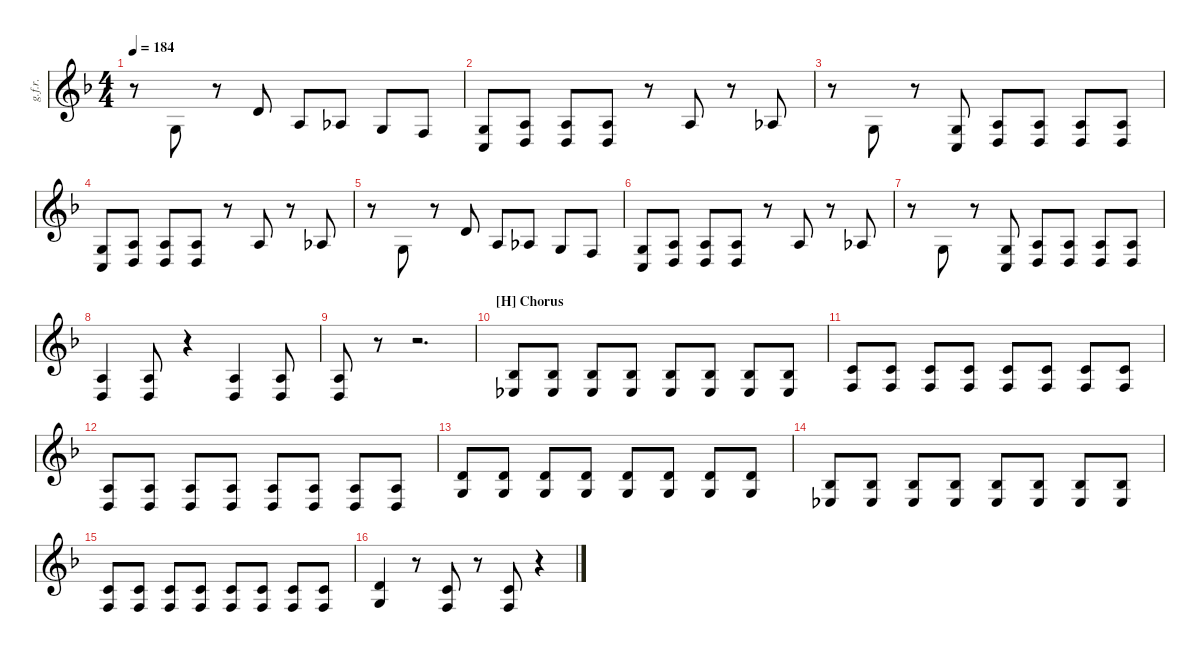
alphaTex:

\defaultSystemsLayout 4
\hideDynamics
\bracketExtendMode nobrackets
\otherSystemsTrackNameOrientation horizontal
\track ("Guitar Folder R" "g.f.r.") {instrument distortionguitar}
\staff {score}
\tuning (D4 A3 F3 C3 G2 C2)
\ts (4 4)
\tempo 184
\clef g2
\ks dminor
r.8{dy mf beam Down} 7.6{acc forcenatural}.8{beam Up} r.8{beam Up} 7.5{acc forcenatural}.8{beam Up} 9.6{acc forcenatural}.8{beam Up} 8.6{acc b}.8{beam Up} 7.6{acc forcenatural}.8{beam Up} 5.6{acc forcenatural}.8{beam Up} |
(0.6{acc forcenatural} 0.5{acc forcenatural}).8{beam Up} (2.6{acc forcenatural} 2.5{acc forcenatural}).8{beam Up} (2.6{acc forcenatural} 2.5{acc forcenatural}).8{beam Up} (2.5{acc forcenatural} 2.6{acc forcenatural}).8{beam Up} r.8{beam Up} 9.6{acc forcenatural}.8{beam Up} r.8{beam Up} 8.6{acc b}.8{beam Up} |
r.8{beam Down} 7.6{acc forcenatural}.8{beam Up} r.8{beam Up} (0.6{acc forcenatural} 0.5{acc forcenatural}).8{beam Up} (2.5{acc forcenatural} 2.6{acc forcenatural}).8{beam Up} (2.6{acc forcenatural} 2.5{acc forcenatural}).8{beam Up} (2.5{acc forcenatural} 2.6{acc forcenatural}).8{beam Up} (2.5{acc forcenatural} 2.6{acc forcenatural}).8{beam Up} |
(0.6{acc forcenatural} 0.5{acc forcenatural}).8{beam Up} (2.6{acc forcenatural} 2.5{acc forcenatural}).8{beam Up} (2.6{acc forcenatural} 2.5{acc forcenatural}).8{beam Up} (2.5{acc forcenatural} 2.6{acc forcenatural}).8{beam Up} r.8{beam Up} 9.6{acc forcenatural}.8{beam Up} r.8{beam Up} 8.6{acc b}.8{beam Up} |
r.8{beam Down} 7.6{acc forcenatural}.8{beam Up} r.8{beam Up} 7.5{acc forcenatural}.8{beam Up} 9.6{acc forcenatural}.8{beam Up} 8.6{acc b}.8{beam Up} 7.6{acc forcenatural}.8{beam Up} 5.6{acc forcenatural}.8{beam Up} |
(0.6{acc forcenatural} 0.5{acc forcenatural}).8{beam Up} (2.6{acc forcenatural} 2.5{acc forcenatural}).8{beam Up} (2.6{acc forcenatural} 2.5{acc forcenatural}).8{beam Up} (2.5{acc forcenatural} 2.6{acc forcenatural}).8{beam Up} r.8{beam Up} 9.6{acc forcenatural}.8{beam Up} r.8{beam Up} 8.6{acc b}.8{beam Up} |
r.8{beam Down} 7.6{acc forcenatural}.8{beam Up} r.8{beam Up} (0.6{acc forcenatural} 0.5{acc forcenatural}).8{beam Up} (2.5{acc forcenatural} 2.6{acc forcenatural}).8{beam Up} (2.6{acc forcenatural} 2.5{acc forcenatural}).8{beam Up} (2.5{acc forcenatural} 2.6{acc forcenatural}).8{beam Up} (2.5{acc forcenatural} 2.6{acc forcenatural}).8{beam Up} |
(2.6{pm acc forcenatural} 2.5{pm acc forcenatural}).4{beam Up} (2.6{pm acc forcenatural} 2.5{pm acc forcenatural}).8{beam Up} r.4{beam Up} (2.6{pm acc forcenatural} 2.5{pm acc forcenatural}).4{beam Up} (2.5{pm acc forcenatural} 2.6{pm acc forcenatural}).8{beam Up} |
(2.6{pm acc forcenatural} 2.5{pm acc forcenatural}).8{beam Up} r.8{beam Up} r.2{d beam Up} |
\section ("H" "Chorus")
(3.6{acc b} 3.5{acc b}).8{beam Up} (3.6{acc b} 3.5{acc b}).8{beam Up} (3.6{acc b} 3.5{acc b}).8{beam Up} (3.6{acc b} 3.5{acc b}).8{beam Up} (3.6{acc b} 3.5{acc b}).8{beam Up} (3.6{acc b} 3.5{acc b}).8{beam Up} (3.6{acc b} 3.5{acc b}).8{beam Up} (3.6{acc b} 3.5{acc b}).8{beam Up} |
(5.6{acc forcenatural} 5.5{acc forcenatural}).8{beam Up} (5.6{acc forcenatural} 5.5{acc forcenatural}).8{beam Up} (5.6{acc forcenatural} 5.5{acc forcenatural}).8{beam Up} (5.6{acc forcenatural} 5.5{acc forcenatural}).8{beam Up} (5.6{acc forcenatural} 5.5{acc forcenatural}).8{beam Up} (5.6{acc forcenatural} 5.5{acc forcenatural}).8{beam Up} (5.6{acc forcenatural} 5.5{acc forcenatural}).8{beam Up} (5.6{acc forcenatural} 5.5{acc forcenatural}).8{beam Up} |
(2.6{acc forcenatural} 2.5{acc forcenatural}).8{beam Up} (2.6{acc forcenatural} 2.5{acc forcenatural}).8{beam Up} (2.6{acc forcenatural} 2.5{acc forcenatural}).8{beam Up} (2.6{acc forcenatural} 2.5{acc forcenatural}).8{beam Up} (2.6{acc forcenatural} 2.5{acc forcenatural}).8{beam Up} (2.6{acc forcenatural} 2.5{acc forcenatural}).8{beam Up} (2.6{acc forcenatural} 2.5{acc forcenatural}).8{beam Up} (2.6{acc forcenatural} 2.5{acc forcenatural}).8{beam Up} |
(7.6{acc forcenatural} 7.5{acc forcenatural}).8{beam Up} (7.6{acc forcenatural} 7.5{acc forcenatural}).8{beam Up} (7.6{acc forcenatural} 7.5{acc forcenatural}).8{beam Up} (7.6{acc forcenatural} 7.5{acc forcenatural}).8{beam Up} (7.6{acc forcenatural} 7.5{acc forcenatural}).8{beam Up} (7.6{acc forcenatural} 7.5{acc forcenatural}).8{beam Up} (7.6{acc forcenatural} 7.5{acc forcenatural}).8{beam Up} (7.6{acc forcenatural} 7.5{acc forcenatural}).8{beam Up} |
(3.6{acc b} 3.5{acc b}).8{beam Up} (3.6{acc b} 3.5{acc b}).8{beam Up} (3.6{acc b} 3.5{acc b}).8{beam Up} (3.6{acc b} 3.5{acc b}).8{beam Up} (3.6{acc b} 3.5{acc b}).8{beam Up} (3.6{acc b} 3.5{acc b}).8{beam Up} (3.6{acc b} 3.5{acc b}).8{beam Up} (3.6{acc b} 3.5{acc b}).8{beam Up} |
(5.6{acc forcenatural} 5.5{acc forcenatural}).8{beam Up} (5.6{acc forcenatural} 5.5{acc forcenatural}).8{beam Up} (5.6{acc forcenatural} 5.5{acc forcenatural}).8{beam Up} (5.6{acc forcenatural} 5.5{acc forcenatural}).8{beam Up} (5.6{acc forcenatural} 5.5{acc forcenatural}).8{beam Up} (5.6{acc forcenatural} 5.5{acc forcenatural}).8{beam Up} (5.6{acc forcenatural} 5.5{acc forcenatural}).8{beam Up} (5.6{acc forcenatural} 5.5{acc forcenatural}).8{beam Up} |
(7.6{acc forcenatural} 7.5{acc forcenatural}).4{beam Up} r.8{beam Up} (5.6{acc forcenatural} 5.5{acc forcenatural}).8{beam Up} r.8{beam Up} (5.5{acc forcenatural} 5.6{acc forcenatural}).8{beam Up} r.4{beam Up}
